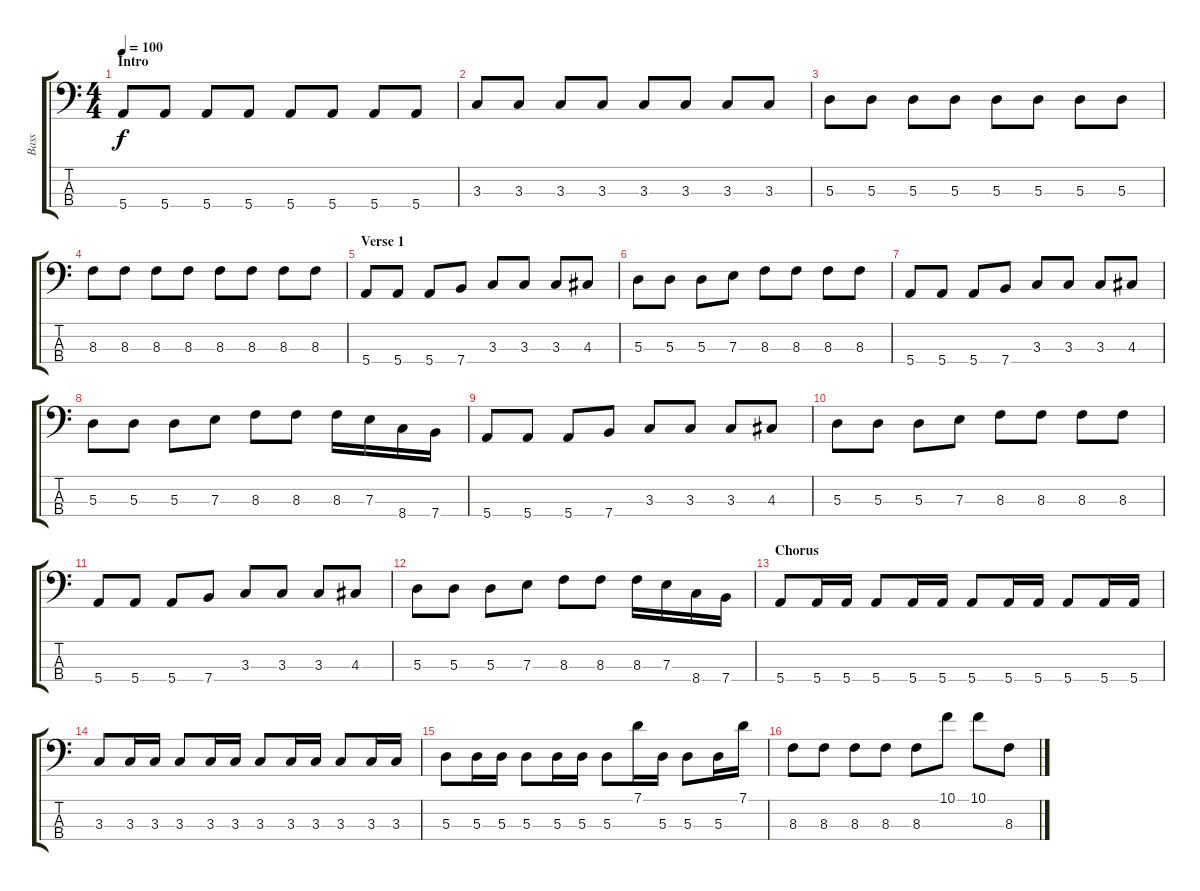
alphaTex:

\track ("Bass" "Bass") {instrument electricbassfinger}
\staff {score tabs}
\tuning (G2 D2 A1 E1) {hide}
\ts (4 4)
\section ("" "Intro")
\tempo 100
\clef f4
\ks c
5.4.8{dy f instrument electricbassfinger} 5.4.8 5.4.8 5.4.8 5.4.8 5.4.8 5.4.8 5.4.8 |
3.3.8 3.3.8 3.3.8 3.3.8 3.3.8 3.3.8 3.3.8 3.3.8 |
5.3.8 5.3.8 5.3.8 5.3.8 5.3.8 5.3.8 5.3.8 5.3.8 |
8.3.8 8.3.8 8.3.8 8.3.8 8.3.8 8.3.8 8.3.8 8.3.8 |
\section ("" "Verse 1")
5.4.8 5.4.8 5.4.8 7.4.8 3.3.8 3.3.8 3.3.8 4.3.8 |
5.3.8 5.3.8 5.3.8 7.3.8 8.3.8 8.3.8 8.3.8 8.3.8 |
5.4.8 5.4.8 5.4.8 7.4.8 3.3.8 3.3.8 3.3.8 4.3.8 |
5.3.8 5.3.8 5.3.8 7.3.8 8.3.8 8.3.8 8.3.16 7.3.16 8.4.16 7.4.16 |
5.4.8 5.4.8 5.4.8 7.4.8 3.3.8 3.3.8 3.3.8 4.3.8 |
5.3.8 5.3.8 5.3.8 7.3.8 8.3.8 8.3.8 8.3.8 8.3.8 |
5.4.8 5.4.8 5.4.8 7.4.8 3.3.8 3.3.8 3.3.8 4.3.8 |
5.3.8 5.3.8 5.3.8 7.3.8 8.3.8 8.3.8 8.3.16 7.3.16 8.4.16 7.4.16 |
\section ("" "Chorus")
5.4.8 5.4.16 5.4.16 5.4.8 5.4.16 5.4.16 5.4.8 5.4.16 5.4.16 5.4.8 5.4.16 5.4.16 |
3.3.8 3.3.16 3.3.16 3.3.8 3.3.16 3.3.16 3.3.8 3.3.16 3.3.16 3.3.8 3.3.16 3.3.16 |
5.3.8 5.3.16 5.3.16 5.3.8 5.3.16 5.3.16 5.3.8 7.1.16 5.3.16 5.3.8 5.3.16 7.1.16 |
8.3.8 8.3.8 8.3.8 8.3.8 8.3.8 10.1.8 10.1.8 8.3.8
